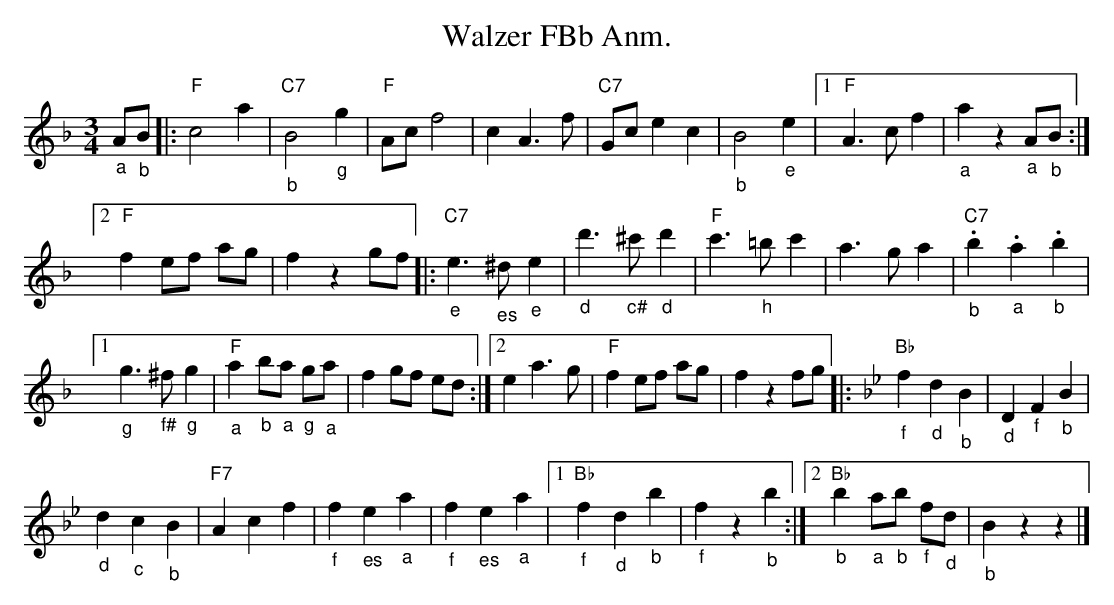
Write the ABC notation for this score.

X:1
T: Walzer FBb Anm.
M:3/4
L:1/4
K:F
"_a"A/"_b"B/ |: "F"c2 a | "C7""_b"B2"_g"g | "F"A/c/ f2 | cA>f | "C7"G/c/ ec | "_b"B2"_e"e |1 "F"A>c f | "_a"az"_a"A/"_b"B/ :|2
"F"f e/f/ a/g/ | f z g/f/ |: "C7""_e"e>"_es"^d "_e"e | "_d"d'>"_c#"^c' "_d"d' | "F"c'>"_h"=b c' | a>ga | ."C7""_b"b."_a"a."_b"b |1
"_g"g>"_f#"^f"_g"g | "F""_a"a "_b"b/"_a"a/ "_g"g/"_a"a/ | f g/f/ e/d/ :|2 e a>g | "F"f e/f/ a/g/ | f z f/g/ |: [K:Bb] "Bb""_f"f"_d"d"_b"B | "_d"D"_f"F"_b"B |
"_d"d"_c"c"_b"B | "F7"Acf | "_f"f"_es"e"_a"a | "_f"f"_es"e"_a"a |1 "Bb""_f"f"_d"d"_b"b | "_f"f z"_b"b :|2 "Bb""_b"b "_a"a/"_b"b/ "_f"f/"_d"d/ | "_b"B zz |]
